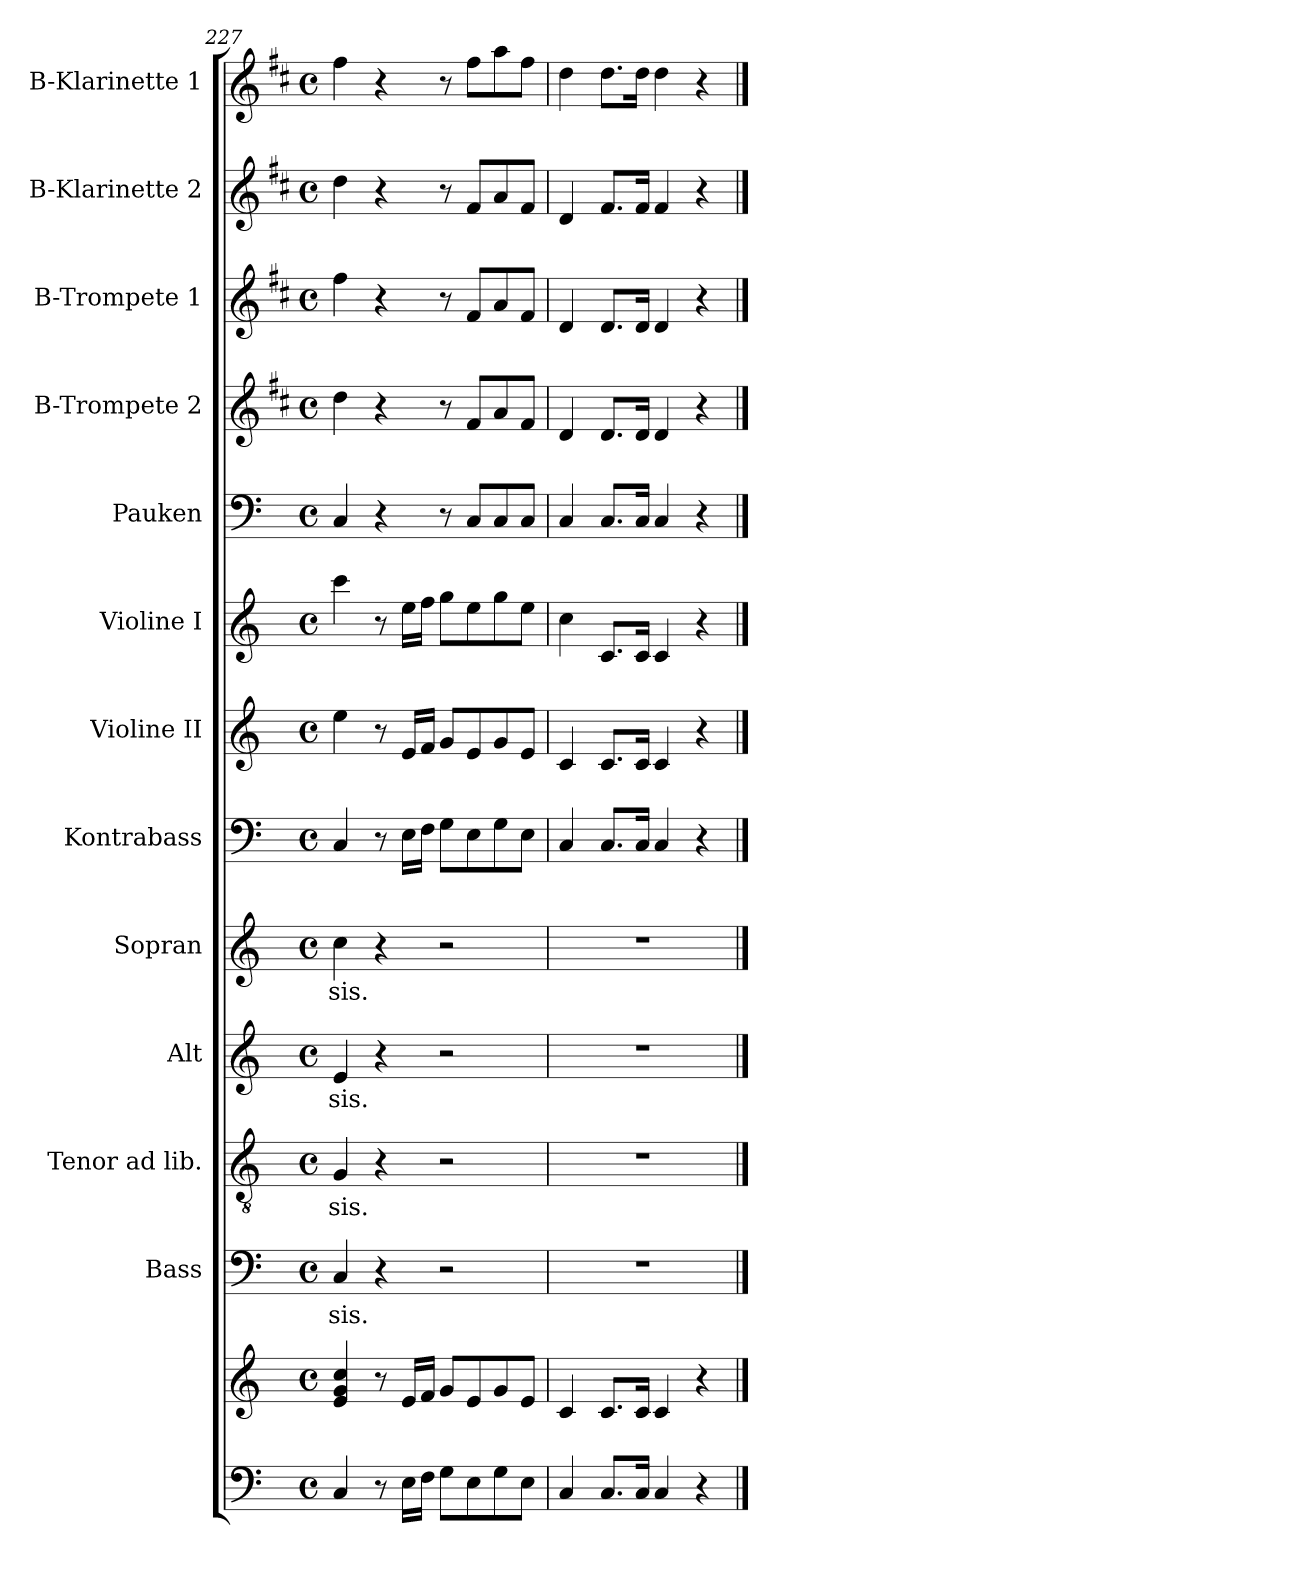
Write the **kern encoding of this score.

**kern	**kern	**kern	**text	**kern	**text	**kern	**text	**kern	**text	**kern	**kern	**kern	**kern	**kern	**kern	**kern	**kern
*part13	*part13	*part12	*part12	*part11	*part11	*part10	*part10	*part9	*part9	*part8	*part7	*part6	*part5	*part4	*part3	*part2	*part1
*staff14	*staff13	*staff12	*staff12	*staff11	*staff11	*staff10	*staff10	*staff9	*staff9	*staff8	*staff7	*staff6	*staff5	*staff4	*staff3	*staff2	*staff1
*	*	*I"Bass	*	*I"Tenor ad lib.	*	*I"Alt	*	*I"Sopran	*	*I"Kontrabass	*I"Violine II	*I"Violine I	*I"Pauken	*I"B-Trompete 2	*I"B-Trompete 1	*I"B-Klarinette 2	*I"B-Klarinette 1
*	*	*I'B.	*	*I'T.	*	*I'A.	*	*I'S.	*	*I'Kb.	*I'Vl. II	*I'Vl. I	*I'Pk.	*I'Trp. 2	*I'Trp. 1	*I'B Kl. 2	*I'B Kl. 1
*clefF4	*clefG2	*clefF4	*	*clefGv2	*	*clefG2	*	*clefG2	*	*clefF4	*clefG2	*clefG2	*clefF4	*clefG2	*clefG2	*clefG2	*clefG2
*	*	*	*	*	*	*	*	*	*	*ITrd7c12	*	*	*	*ITrd1c2	*ITrd1c2	*ITrd1c2	*ITrd1c2
*k[]	*k[]	*k[]	*	*k[]	*	*k[]	*	*k[]	*	*k[]	*k[]	*k[]	*k[]	*k[]	*k[]	*k[]	*k[]
*C:	*C:	*C:	*	*C:	*	*C:	*	*C:	*	*C:	*C:	*C:	*C:	*C:	*C:	*C:	*C:
*M4/4	*M4/4	*M4/4	*	*M4/4	*	*M4/4	*	*M4/4	*	*M4/4	*M4/4	*M4/4	*M4/4	*M4/4	*M4/4	*M4/4	*M4/4
*met(c)	*met(c)	*met(c)	*	*met(c)	*	*met(c)	*	*met(c)	*	*met(c)	*met(c)	*met(c)	*met(c)	*met(c)	*met(c)	*met(c)	*met(c)
=227	=227	=227	=227	=227	=227	=227	=227	=227	=227	=227	=227	=227	=227	=227	=227	=227	=227
!	!	!	!LO:LY:b	!	!LO:LY:b	!	!LO:LY:b	!	!LO:LY:b	!	!	!	!	!	!	!	!
4C/	4e/ 4g/ 4cc/	4C/	-sis.	4G/	-sis.	4e/	-sis.	4cc\	-sis.	4CC/	4ee\	4ccc\	4C/	4cc\	4ee\	4cc\	4ee\
8r	8r	4r	.	4r	.	4r	.	4r	.	8r	8r	8r	4r	4r	4r	4r	4r
16E\LL	16e/LL	.	.	.	.	.	.	.	.	16EE\LL	16e/LL	16ee\LL	.	.	.	.	.
16F\JJ	16f/JJ	.	.	.	.	.	.	.	.	16FF\JJ	16f/JJ	16ff\JJ	.	.	.	.	.
8G\L	8g/L	2r	.	2r	.	2r	.	2r	.	8GG\L	8g/L	8gg\L	8r	8r	8r	8r	8r
8E\	8e/	.	.	.	.	.	.	.	.	8EE\	8e/	8ee\	8C/L	8e/L	8e/L	8e/L	8ee\L
8G\	8g/	.	.	.	.	.	.	.	.	8GG\	8g/	8gg\	8C/	8g/	8g/	8g/	8gg\
8E\J	8e/J	.	.	.	.	.	.	.	.	8EE\J	8e/J	8ee\J	8C/J	8e/J	8e/J	8e/J	8ee\J
=228	=228	=228	=228	=228	=228	=228	=228	=228	=228	=228	=228	=228	=228	=228	=228	=228	=228
4C/	4c/	1r	.	1r	.	1r	.	1r	.	4CC/	4c/	4cc\	4C/	4c/	4c/	4c/	4cc\
8.C/L	8.c/L	.	.	.	.	.	.	.	.	8.CC/L	8.c/L	8.c/L	8.C/L	8.c/L	8.c/L	8.e/L	8.cc\L
16C/Jk	16c/Jk	.	.	.	.	.	.	.	.	16CC/Jk	16c/Jk	16c/Jk	16C/Jk	16c/Jk	16c/Jk	16e/Jk	16cc\Jk
4C/	4c/	.	.	.	.	.	.	.	.	4CC/	4c/	4c/	4C/	4c/	4c/	4e/	4cc\
4r	4r	.	.	.	.	.	.	.	.	4r	4r	4r	4r	4r	4r	4r	4r
==	==	==	==	==	==	==	==	==	==	==	==	==	==	==	==	==	==
*-	*-	*-	*-	*-	*-	*-	*-	*-	*-	*-	*-	*-	*-	*-	*-	*-	*-
